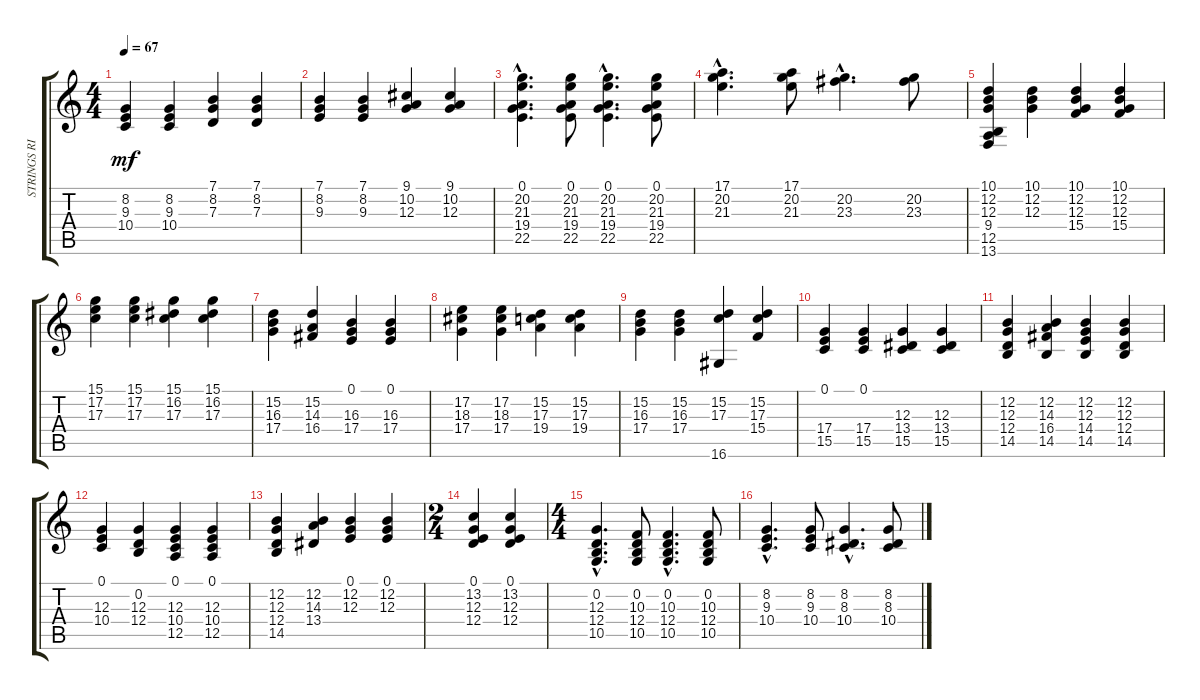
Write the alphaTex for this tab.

\track ("STRINGS RIGHT" "STRINGS RI") {instrument stringensemble2}
\staff {score tabs}
\tuning (E4 B3 G3 D3 A2 E2) {hide}
\ts (4 4)
\tempo 67
\clef g2
\ks c
(8.2 9.3 10.4).4{dy mf} (8.2 9.3 10.4).4 (7.1 8.2 7.3).4{volume 16} (7.1 8.2 7.3).4 |
(7.1 8.2 9.3).4 (7.1 8.2 9.3).4 (9.1 10.2 12.3).4 (9.1 10.2 12.3).4 |
(0.1{hac} 20.2{hac} 21.3{hac} 19.4{hac} 22.5{hac}).4{d} (0.1 20.2 21.3 19.4 22.5).8 (0.1{hac} 20.2{hac} 21.3{hac} 19.4{hac} 22.5{hac}).4{d} (0.1 20.2 21.3 19.4 22.5).8 |
(17.1{hac} 20.2{hac} 21.3{hac}).4{d} (17.1 20.2 21.3).8 (20.2{hac} 23.3{hac}).4{d} (20.2 23.3).8 |
(10.1 12.2 12.3 9.4 12.5 13.6).4 (10.1 12.2 12.3).4{volume 11} (10.1 12.2 12.3 15.4).4{volume 10} (10.1 12.2 12.3 15.4).4 |
(15.1 17.2 17.3).4 (15.1 17.2 17.3).4 (15.1 16.2 17.3).4{volume 10} (15.1 16.2 17.3).4{volume 10} |
(15.2 16.3 17.4).4 (15.2 14.3 16.4).4 (0.1 16.3 17.4).4{volume 10} (0.1 16.3 17.4).4 |
(17.2 18.3 17.4).4{volume 10} (17.2 18.3 17.4).4 (15.2 17.3 19.4).4 (15.2 17.3 19.4).4 |
(15.2 16.3 17.4).4 (15.2 16.3 17.4).4 (15.2 17.3 16.6).4 (15.2 17.3 15.4).4 |
(0.1 17.4 15.5).4 (0.1 17.4 15.5).4 (12.3 13.4 15.5).4 (12.3 13.4 15.5).4 |
(12.2 12.3 12.4 14.5).4 (12.2 14.3 16.4 14.5).4 (12.2 12.3 14.4 14.5).4{volume 11} (12.2 12.3 12.4 14.5).4{volume 12} |
(0.1 12.3 10.4).4{volume 13} (0.2 12.3 12.4).4{volume 14} (0.1 12.3 10.4 12.5).4{volume 14} (0.1 12.3 10.4 12.5).4{volume 15} |
(12.2 12.3 12.4 14.5).4{volume 15} (12.2 14.3 13.4).4{volume 15} (0.1 12.2 12.3).4{volume 16} (0.1 12.2 12.3).4 |
\ts (2 4)
(0.1 13.2 12.3 12.4).4 (0.1 13.2 12.3 12.4).4 |
\ts (4 4)
(0.2{hac} 12.3{hac} 12.4{hac} 10.5{hac}).4{d} (0.2 10.3 12.4 10.5).8 (0.2{hac} 10.3{hac} 12.4{hac} 10.5{hac}).4{d} (0.2 10.3 12.4 10.5).8{volume 15} |
(8.2{hac} 9.3{hac} 10.4{hac}).4{d volume 15} (8.2 9.3 10.4).8{volume 15} (8.2{hac} 8.3{hac} 10.4{hac}).4{d} (8.2 8.3 10.4).8
